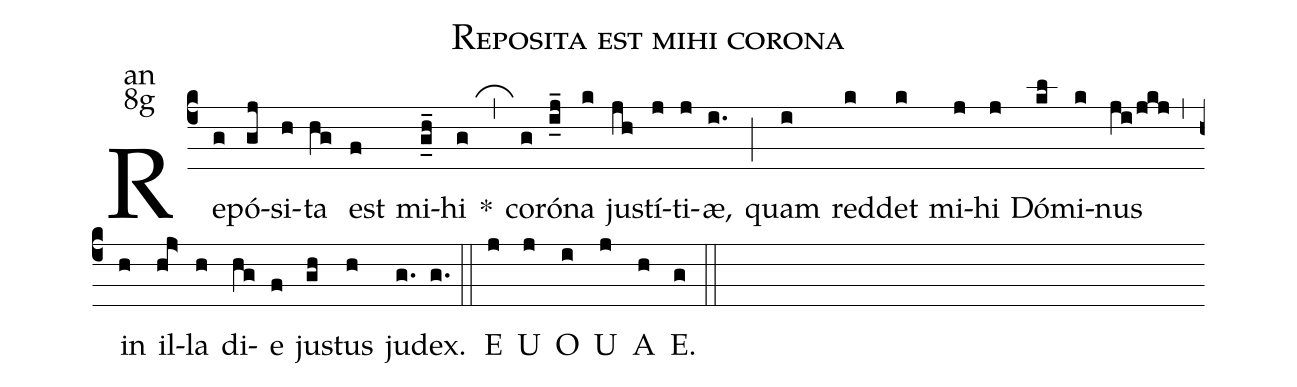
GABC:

name:Reposita est mihi corona;
office-part:an;
mode:8g;
%%
(c4) Re(g)pó(gj)si(h)ta(hg) est(f) mi(g_h_)hi(g)
<sp>*</sp>(,_)
co(g)ró(i_j_)na(k) ju(jh)stí(j)ti(j)æ,(i.) (;)
quam(i) red(k)det(k) mi(j)hi(j) Dó(kl)mi(k)nus(ji/jkj) (,)
in(h) il(hj>)la(h) di(hg)e(f) ju(gh)stus(h) ju(g.)dex.(g.) (::)
<eu>E(j) U(j) O(i) U(j) A(h) E.(g) </eu> (::)
